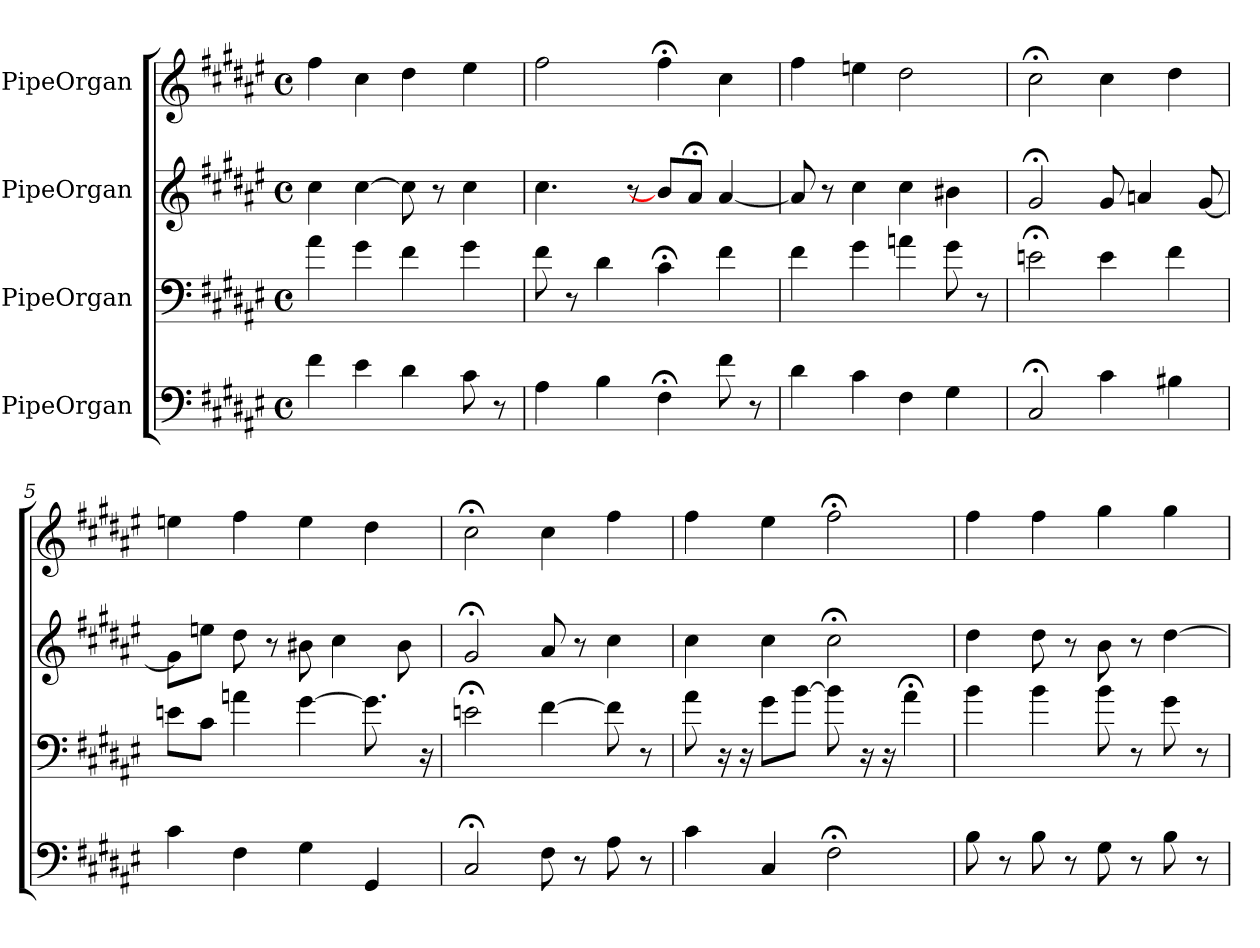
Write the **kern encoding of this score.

**kern	**kern	**kern	**kern
*part4	*part3	*part2	*part1
*staff4	*staff3	*staff2	*staff1
*I"PipeOrgan	*I"PipeOrgan	*I"PipeOrgan	*I"PipeOrgan
*clefF4	*clefF4	*clefG2	*clefG2
*k[f#c#g#d#a#e#]	*k[f#c#g#d#a#e#]	*k[f#c#g#d#a#e#]	*k[f#c#g#d#a#e#]
*F#:	*F#:	*F#:	*F#:
*M4/4	*M4/4	*M4/4	*M4/4
*met(c)	*met(c)	*met(c)	*met(c)
*MM60	*MM60	*MM60	*MM60
=1	=1	=1	=1
4f#	4a#	4cc#	4ff#
4e#	4g#	[4cc#	4cc#
4d#	4f#	8cc#]	4dd#
.	.	8r	.
8c#	4g#	4cc#	4ee#
8r	.	.	.
=2	=2	=2	=2
4A#	8f#	4.cc#	2ff#
.	8r	.	.
4B	4d#	.	.
.	.	8r	.
4F#;<	4c#;<	8b/L]	4ff#;<
.	.	8a#;</J	.
8f#	4f#	[4a#	4cc#
8r	.	.	.
=3	=3	=3	=3
4d#	4f#	8a#]	4ff#
.	.	8r	.
4c#	4g#	4cc#	4een
4F#	4an	4cc#	2dd#
4G#	8g#	4b#X	.
.	8r	.	.
=4	=4	=4	=4
2C#;<	2en;<	2g#;<	2cc#;<
4c#	4e	8g#	4cc#
.	.	4an	.
4B#X	4f#	.	4dd#
.	.	[8g#	.
=5	=5	=5	=5
4c#	8en\L	8g#\L]	4een
.	8c#\J	8een\J	.
4F#	4an	8dd#	4ff#
.	.	8r	.
4G#	[4g#	8b#X	4ee
.	.	4cc#	.
4GG#	8.g#]	.	4dd#
.	.	8b#	.
.	16r	.	.
=6	=6	=6	=6
2C#;<	2en;<	2g#;<	2cc#;<
8F#	[4f#	8a#	4cc#
8r	.	8r	.
8A#	8f#]	4cc#	4ff#
8r	8r	.	.
=7	=7	=7	=7
4c#	8a#	4cc#	4ff#
.	16r	.	.
.	16r	.	.
4C#	8g#\L	4cc#	4ee#
.	[8b\J	.	.
2F#;<	8b]	2cc#;<	2ff#;<
.	16r	.	.
.	16r	.	.
.	4a#;<	.	.
=8	=8	=8	=8
8B	4b	4dd#	4ff#
8r	.	.	.
8B	4b	8dd#	4ff#
8r	.	8r	.
8G#	8b	8b	4gg#
8r	8r	8r	.
8B	8g#	[4dd#	4gg#
8r	8r	.	.
=	=	=	=
*-	*-	*-	*-
